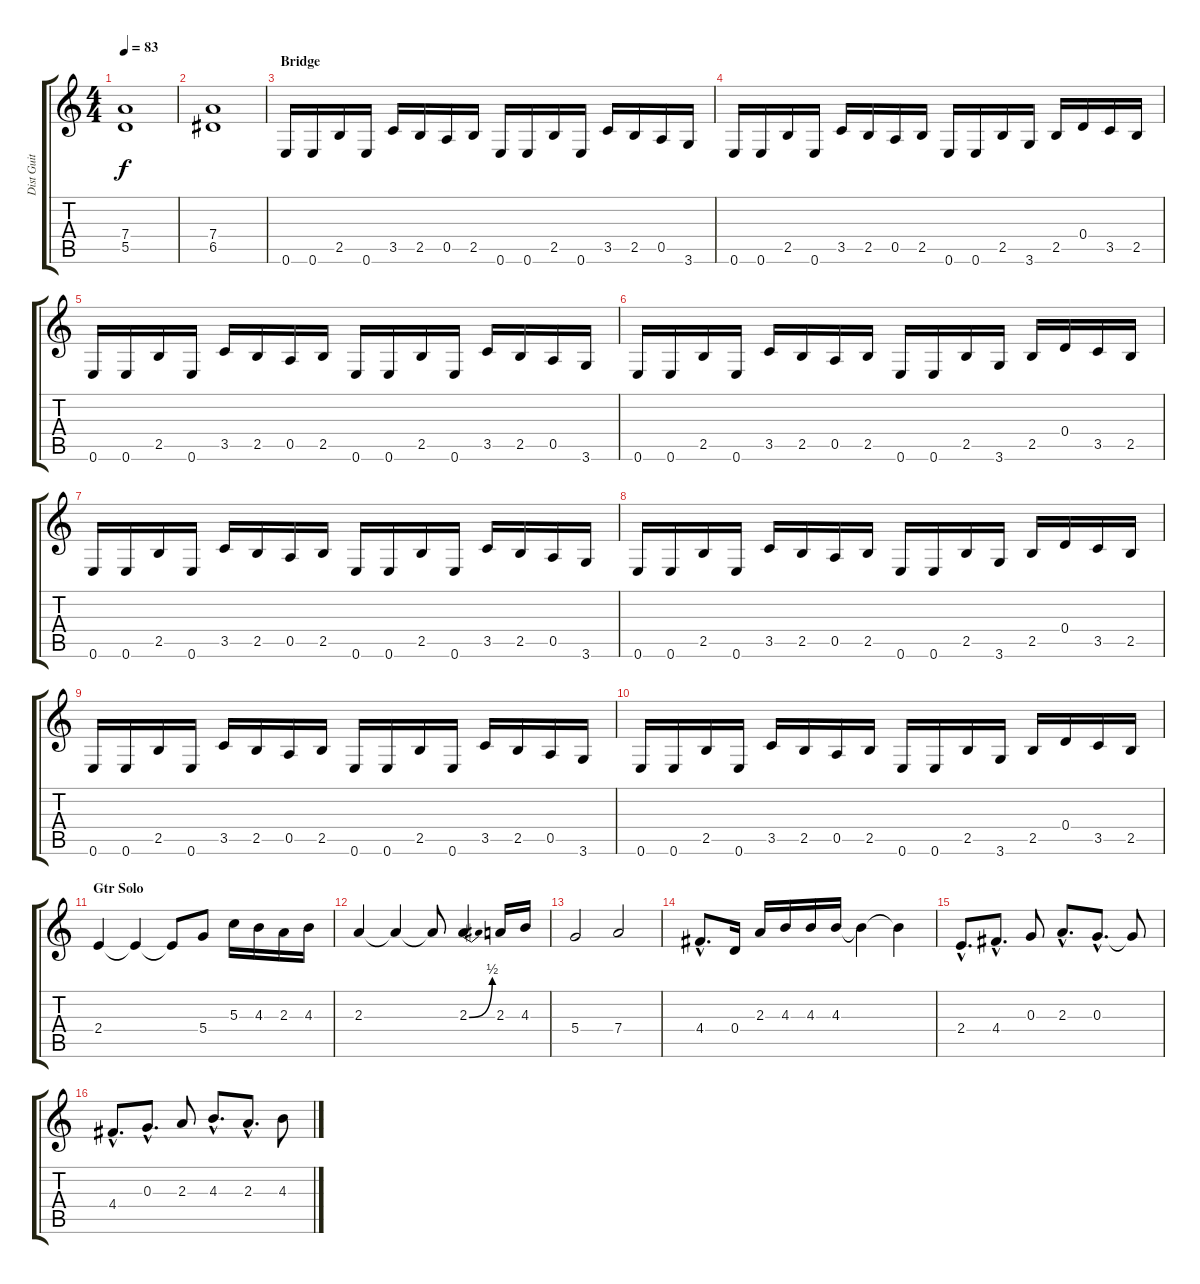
\track ("Dist Guit" "Dist Guit") {instrument distortionguitar}
\staff {score tabs}
\tuning (E4 B3 G3 D3 A2 E2) {hide}
\ts (4 4)
\tempo 83
\clef g2
\ks c
(7.4 5.5).1{dy f} |
(7.4 6.5).1 |
\section ("" "Bridge")
0.6.16 0.6.16 2.5.16 0.6.16 3.5.16 2.5.16 0.5.16 2.5.16 0.6.16 0.6.16 2.5.16 0.6.16 3.5.16 2.5.16 0.5.16 3.6.16 |
0.6.16 0.6.16 2.5.16 0.6.16 3.5.16 2.5.16 0.5.16 2.5.16 0.6.16 0.6.16 2.5.16 3.6.16 2.5.16 0.4.16 3.5.16 2.5.16 |
0.6.16 0.6.16 2.5.16 0.6.16 3.5.16 2.5.16 0.5.16 2.5.16 0.6.16 0.6.16 2.5.16 0.6.16 3.5.16 2.5.16 0.5.16 3.6.16 |
0.6.16 0.6.16 2.5.16 0.6.16 3.5.16 2.5.16 0.5.16 2.5.16 0.6.16 0.6.16 2.5.16 3.6.16 2.5.16 0.4.16 3.5.16 2.5.16 |
0.6.16 0.6.16 2.5.16 0.6.16 3.5.16 2.5.16 0.5.16 2.5.16 0.6.16 0.6.16 2.5.16 0.6.16 3.5.16 2.5.16 0.5.16 3.6.16 |
0.6.16 0.6.16 2.5.16 0.6.16 3.5.16 2.5.16 0.5.16 2.5.16 0.6.16 0.6.16 2.5.16 3.6.16 2.5.16 0.4.16 3.5.16 2.5.16 |
0.6.16 0.6.16 2.5.16 0.6.16 3.5.16 2.5.16 0.5.16 2.5.16 0.6.16 0.6.16 2.5.16 0.6.16 3.5.16 2.5.16 0.5.16 3.6.16 |
0.6.16 0.6.16 2.5.16 0.6.16 3.5.16 2.5.16 0.5.16 2.5.16 0.6.16 0.6.16 2.5.16 3.6.16 2.5.16 0.4.16 3.5.16 2.5.16 |
\section ("" "Gtr Solo")
2.4.4 2.4{t}.4 2.4{t}.8 5.4.8 5.3.16 4.3.16 2.3.16 4.3.16 |
2.3.4 2.3{t}.4 2.3{t}.8 2.3{be (bend 0 0 60 2)}.4 2.3.16 4.3.16 |
5.4.2 7.4.2 |
4.4{hac}.8{d} 0.4.16 2.3.16 4.3.16 4.3.16 4.3.16 4.3{t}.4 4.3{t}.4 |
2.4{hac}.8{d} 4.4{hac}.8{d} 0.3.8 2.3{hac}.8{d} 0.3{hac}.8{d} 0.3{t}.8 |
4.4{hac}.8{d} 0.3{hac}.8{d} 2.3.8 4.3{hac}.8{d} 2.3{hac}.8{d} 4.3.8
